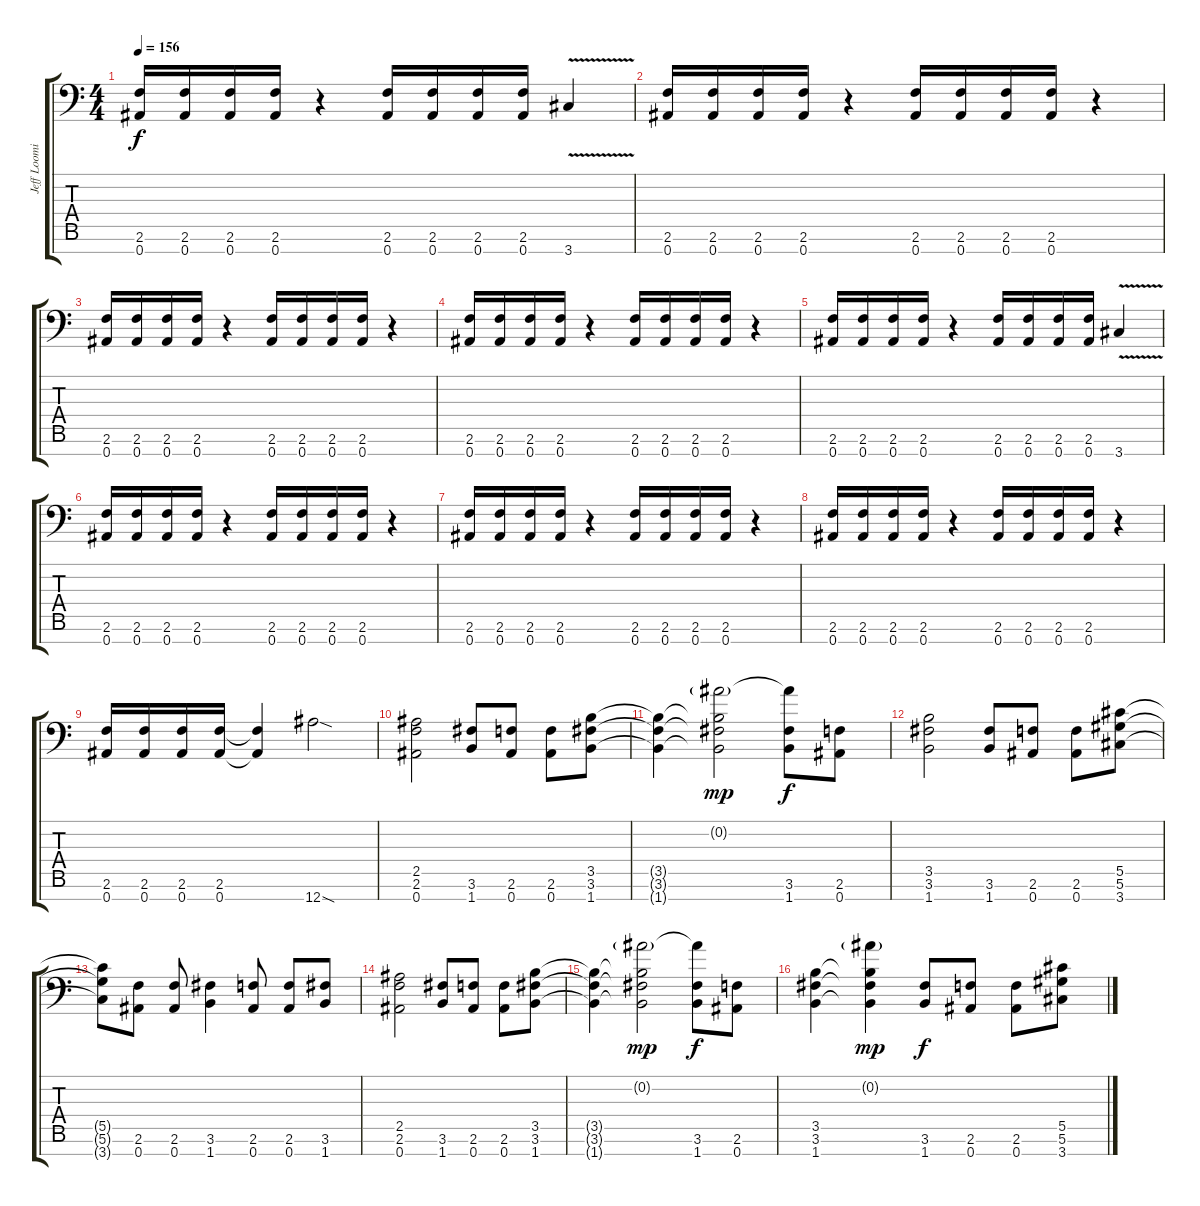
\track ("Jeff Loomis Rythme" "Jeff Loomi") {instrument distortionguitar}
\staff {score tabs}
\tuning (Eb4 Bb3 Gb3 Db3 Ab2 Eb2 Bb1) {hide}
\ts (4 4)
\tempo 156
\clef f4
\ks c
(2.6 0.7).16{dy f} (2.6 0.7).16 (2.6 0.7).16 (2.6 0.7).16 r.4 (2.6 0.7).16 (2.6 0.7).16 (2.6 0.7).16 (2.6 0.7).16 3.7{v}.4 |
(2.6 0.7).16 (2.6 0.7).16 (2.6 0.7).16 (2.6 0.7).16 r.4 (2.6 0.7).16 (2.6 0.7).16 (2.6 0.7).16 (2.6 0.7).16 r.4 |
(2.6 0.7).16 (2.6 0.7).16 (2.6 0.7).16 (2.6 0.7).16 r.4 (2.6 0.7).16 (2.6 0.7).16 (2.6 0.7).16 (2.6 0.7).16 r.4 |
(2.6 0.7).16 (2.6 0.7).16 (2.6 0.7).16 (2.6 0.7).16 r.4 (2.6 0.7).16 (2.6 0.7).16 (2.6 0.7).16 (2.6 0.7).16 r.4 |
(2.6 0.7).16 (2.6 0.7).16 (2.6 0.7).16 (2.6 0.7).16 r.4 (2.6 0.7).16 (2.6 0.7).16 (2.6 0.7).16 (2.6 0.7).16 3.7{v}.4 |
(2.6 0.7).16 (2.6 0.7).16 (2.6 0.7).16 (2.6 0.7).16 r.4 (2.6 0.7).16 (2.6 0.7).16 (2.6 0.7).16 (2.6 0.7).16 r.4 |
(2.6 0.7).16 (2.6 0.7).16 (2.6 0.7).16 (2.6 0.7).16 r.4 (2.6 0.7).16 (2.6 0.7).16 (2.6 0.7).16 (2.6 0.7).16 r.4 |
(2.6 0.7).16 (2.6 0.7).16 (2.6 0.7).16 (2.6 0.7).16 r.4 (2.6 0.7).16 (2.6 0.7).16 (2.6 0.7).16 (2.6 0.7).16 r.4 |
(2.6 0.7).16 (2.6 0.7).16 (2.6 0.7).16 (2.6 0.7).16 (2.6{t} 0.7{t}).4 12.7{sod}.2 |
\section ("" "")
(2.5 2.6 0.7).2 (3.6 1.7).8 (2.6 0.7).8 (2.6 0.7).8 (3.5 3.6 1.7).8 |
(3.5{t} 3.6{t} 1.7{t}).4 (0.2{g} 3.5{t} 3.6{t} 1.7{t}).2{dy mp} (0.2{t} 3.6 1.7).8{dy f} (2.6 0.7).8 |
(3.5 3.6 1.7).2 (3.6 1.7).8 (2.6 0.7).8 (2.6 0.7).8 (5.5 5.6 3.7).8 |
(5.5{t} 5.6{t} 3.7{t}).8 (2.6 0.7).8 (2.6 0.7).8 (3.6 1.7).4 (2.6 0.7).8 (2.6 0.7).8 (3.6 1.7).8 |
(2.5 2.6 0.7).2 (3.6 1.7).8 (2.6 0.7).8 (2.6 0.7).8 (3.5 3.6 1.7).8 |
(3.5{t} 3.6{t} 1.7{t}).4 (0.2{g} 3.5{t} 3.6{t} 1.7{t}).2{dy mp} (0.2{t} 3.6 1.7).8{dy f} (2.6 0.7).8 |
(3.5 3.6 1.7).4 (0.2{g} 3.5{t} 3.6{t} 1.7{t}).4{dy mp} (3.6 1.7).8{dy f} (2.6 0.7).8 (2.6 0.7).8 (5.5 5.6 3.7).8
